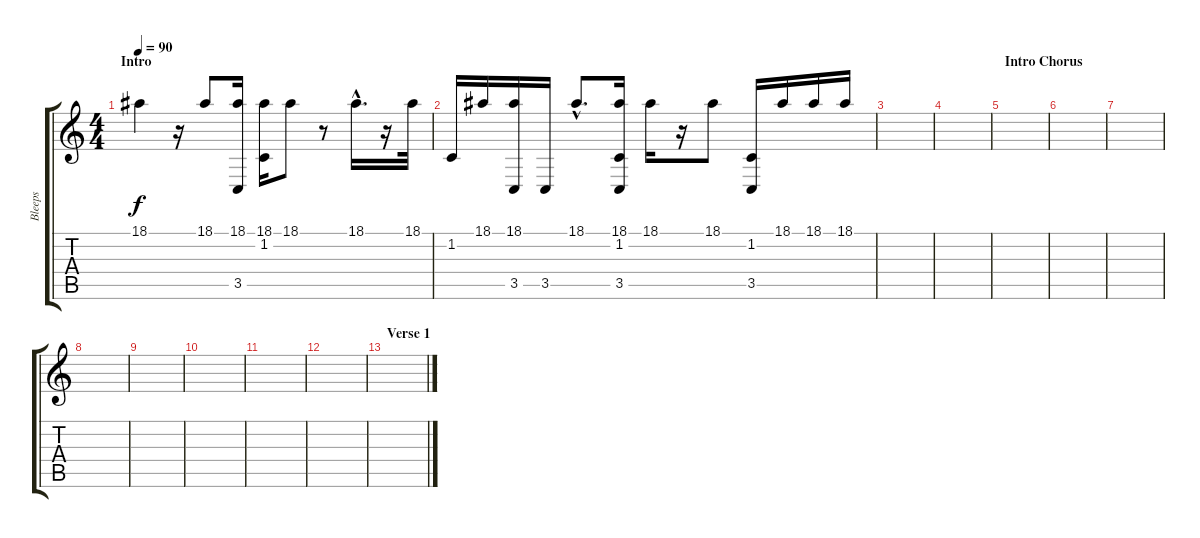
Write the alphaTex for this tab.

\track ("Bleeps" "Bleeps") {instrument fx5brightness}
\staff {score tabs}
\tuning (E4 B3 G3 D3 A2 E2) {hide}
\ts (4 4)
\section ("" "Intro")
\tempo 90
\clef g2
\ks c
18.1.4{dy f instrument fx5brightness} r.16 18.1.8 (18.1 3.5).16 (18.1 1.2).16 18.1.8 r.8 18.1{hac}.16{d} r.16 18.1.32 |
1.2.16 18.1.16 (18.1 3.5).16 3.5.16 18.1{hac}.8{d} (18.1 1.2 3.5).16 18.1.16 r.16 18.1.8 (1.2 3.5).16 18.1.16 18.1.16 18.1.16 |
|
|
\section ("" "Intro Chorus")
|
|
|
|
|
|
|
|
\section ("" "Verse 1")
